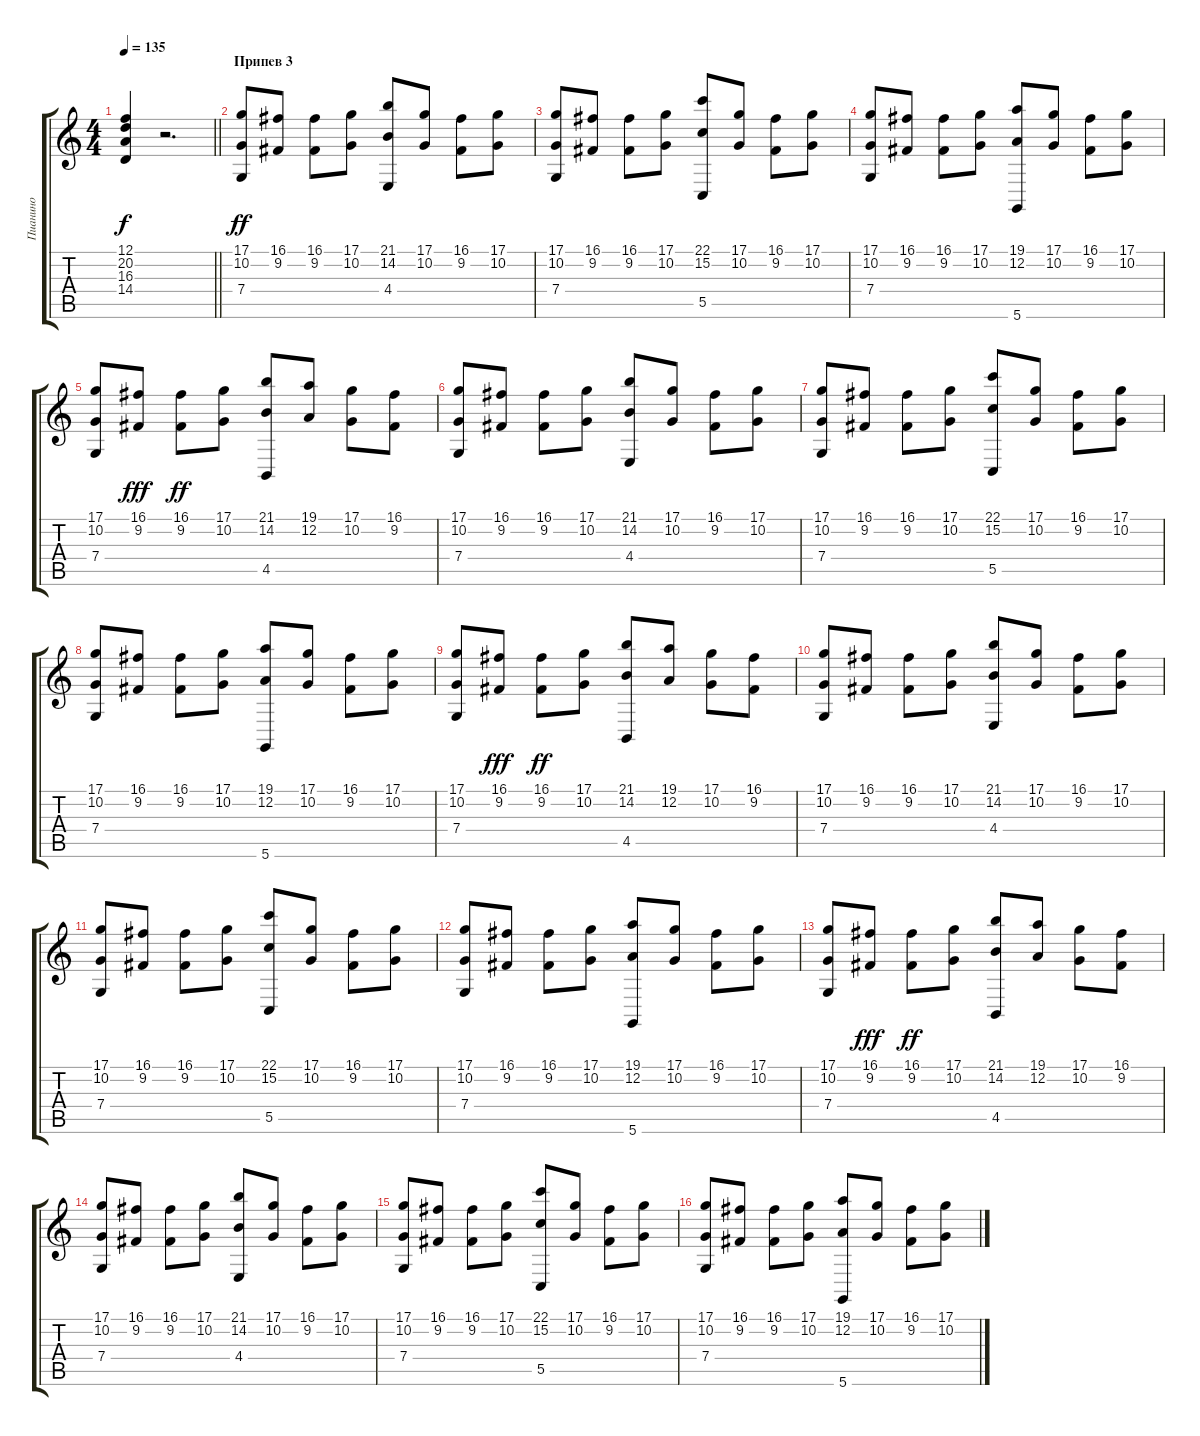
\track ("Пианино" "Пианино") {instrument brightacousticpiano}
\staff {score tabs}
\tuning (D4 A3 F3 C3 G2 D2) {hide}
\ts (4 4)
\tempo 135
\clef g2
\barLineRight lightlight
\ks c
(12.1 20.2 16.3 14.4).4{dy f} r.2{d} |
\section ("" "Припев 3")
(17.1 10.2 7.4).8{dy ff} (16.1 9.2).8 (16.1 9.2).8 (17.1 10.2).8 (21.1 14.2 4.4).8 (17.1 10.2).8 (16.1 9.2).8 (17.1 10.2).8 |
(17.1 10.2 7.4).8 (16.1 9.2).8 (16.1 9.2).8 (17.1 10.2).8 (22.1 15.2 5.5).8 (17.1 10.2).8 (16.1 9.2).8 (17.1 10.2).8 |
(17.1 10.2 7.4).8 (16.1 9.2).8 (16.1 9.2).8 (17.1 10.2).8 (19.1 12.2 5.6).8 (17.1 10.2).8 (16.1 9.2).8 (17.1 10.2).8 |
(17.1 10.2 7.4).8 (16.1 9.2).8{dy fff} (16.1 9.2).8{dy ff} (17.1 10.2).8 (21.1 14.2 4.5).8 (19.1 12.2).8 (17.1 10.2).8 (16.1 9.2).8 |
(17.1 10.2 7.4).8 (16.1 9.2).8 (16.1 9.2).8 (17.1 10.2).8 (21.1 14.2 4.4).8 (17.1 10.2).8 (16.1 9.2).8 (17.1 10.2).8 |
(17.1 10.2 7.4).8 (16.1 9.2).8 (16.1 9.2).8 (17.1 10.2).8 (22.1 15.2 5.5).8 (17.1 10.2).8 (16.1 9.2).8 (17.1 10.2).8 |
(17.1 10.2 7.4).8 (16.1 9.2).8 (16.1 9.2).8 (17.1 10.2).8 (19.1 12.2 5.6).8 (17.1 10.2).8 (16.1 9.2).8 (17.1 10.2).8 |
(17.1 10.2 7.4).8 (16.1 9.2).8{dy fff} (16.1 9.2).8{dy ff} (17.1 10.2).8 (21.1 14.2 4.5).8 (19.1 12.2).8 (17.1 10.2).8 (16.1 9.2).8 |
(17.1 10.2 7.4).8 (16.1 9.2).8 (16.1 9.2).8 (17.1 10.2).8 (21.1 14.2 4.4).8 (17.1 10.2).8 (16.1 9.2).8 (17.1 10.2).8 |
(17.1 10.2 7.4).8 (16.1 9.2).8 (16.1 9.2).8 (17.1 10.2).8 (22.1 15.2 5.5).8 (17.1 10.2).8 (16.1 9.2).8 (17.1 10.2).8 |
(17.1 10.2 7.4).8 (16.1 9.2).8 (16.1 9.2).8 (17.1 10.2).8 (19.1 12.2 5.6).8 (17.1 10.2).8 (16.1 9.2).8 (17.1 10.2).8 |
(17.1 10.2 7.4).8 (16.1 9.2).8{dy fff} (16.1 9.2).8{dy ff} (17.1 10.2).8 (21.1 14.2 4.5).8 (19.1 12.2).8 (17.1 10.2).8 (16.1 9.2).8 |
(17.1 10.2 7.4).8 (16.1 9.2).8 (16.1 9.2).8 (17.1 10.2).8 (21.1 14.2 4.4).8 (17.1 10.2).8 (16.1 9.2).8 (17.1 10.2).8 |
(17.1 10.2 7.4).8 (16.1 9.2).8 (16.1 9.2).8 (17.1 10.2).8 (22.1 15.2 5.5).8 (17.1 10.2).8 (16.1 9.2).8 (17.1 10.2).8 |
(17.1 10.2 7.4).8 (16.1 9.2).8 (16.1 9.2).8 (17.1 10.2).8 (19.1 12.2 5.6).8 (17.1 10.2).8 (16.1 9.2).8 (17.1 10.2).8
